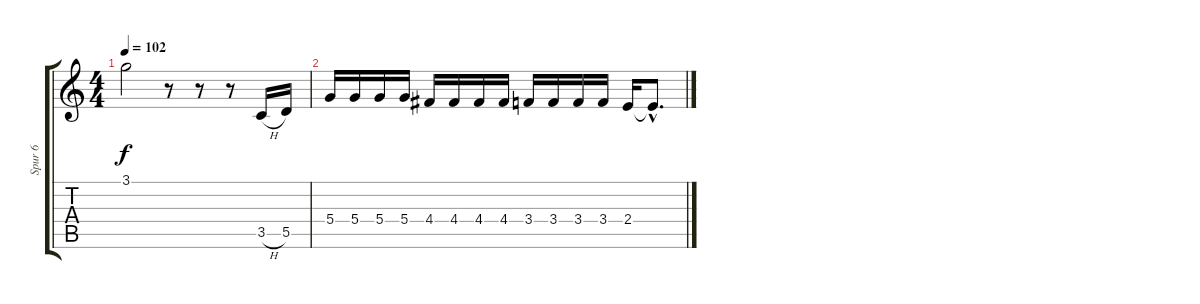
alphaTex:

\track ("Spur 6" "Spur 6") {instrument distortionguitar}
\staff {score tabs}
\tuning (E4 B3 G3 D3 A2 E2) {hide}
\ts (4 4)
\tempo 102
\clef g2
\ks c
3.1.2{dy f} r.8 r.8 r.8 3.5{h}.16 5.5.16 |
5.4.16 5.4.16 5.4.16 5.4.16 4.4.16 4.4.16 4.4.16 4.4.16 3.4.16 3.4.16 3.4.16 3.4.16 2.4.16 2.4{hac t}.8{d}
